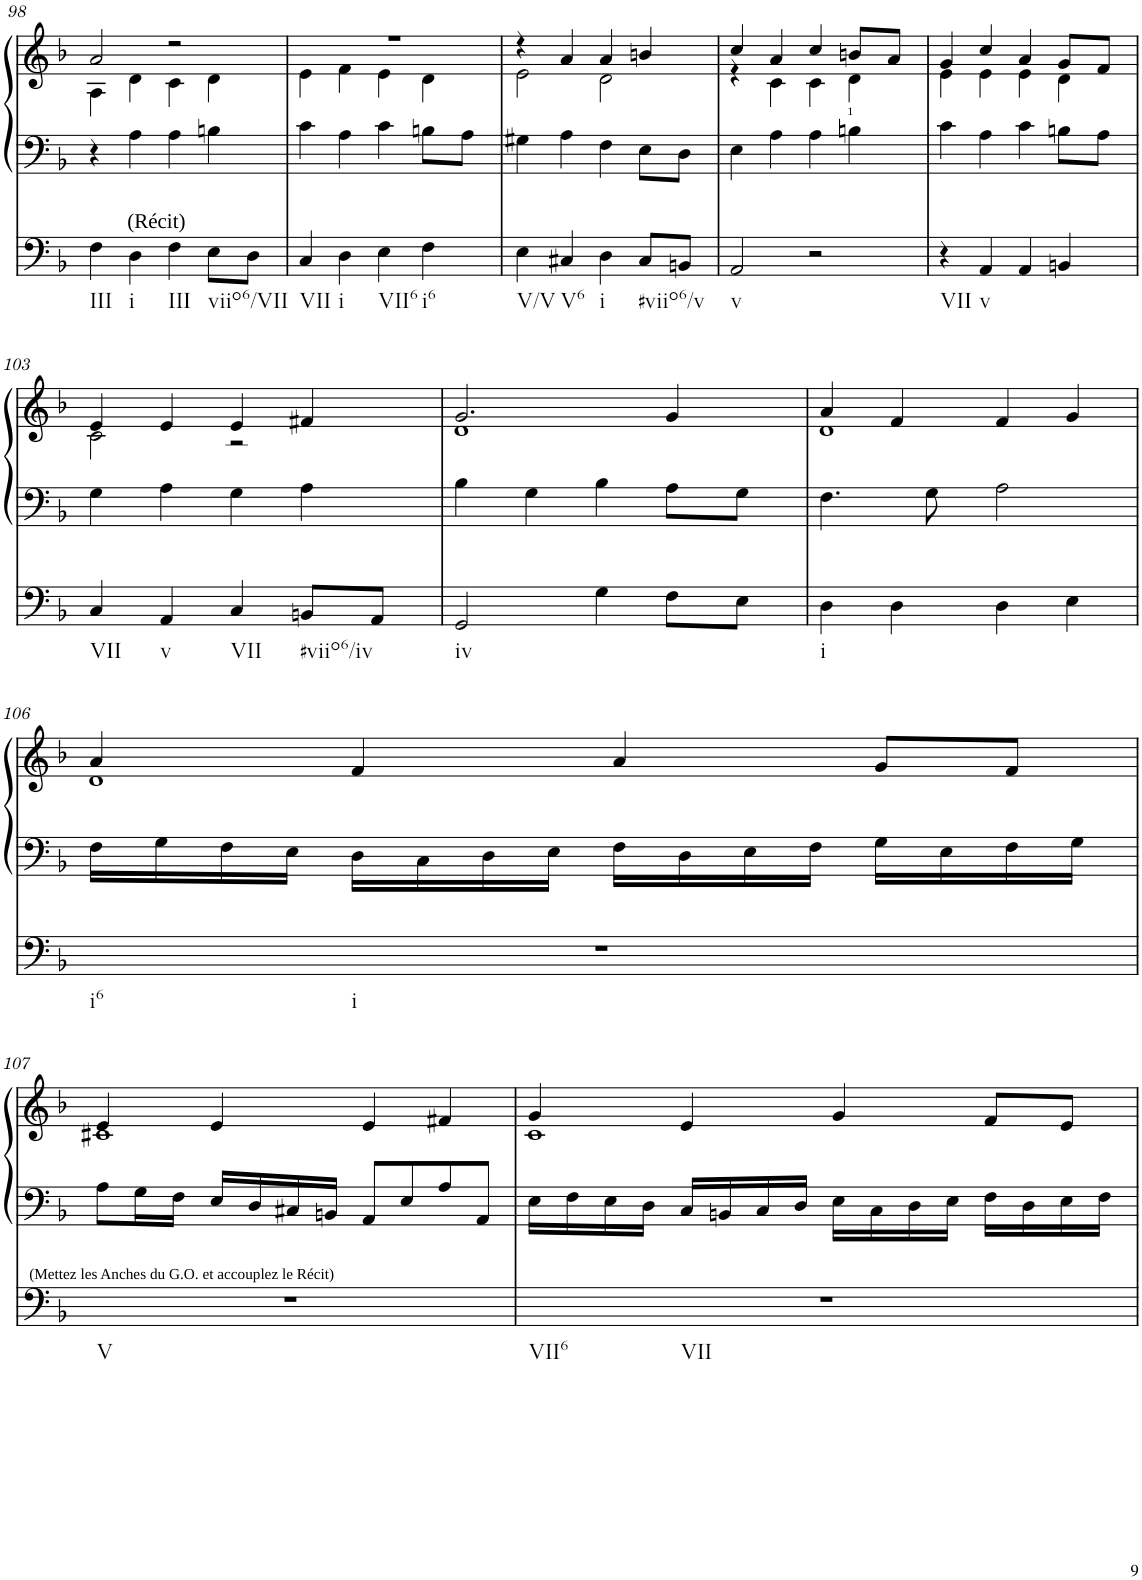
**kern	**kern	**kern
*part2	*part1	*part1
*staff3	*staff2	*staff1
*I"Pedal	*I"linke Hand	*
!!LO:PB:g=z
*clefF4	*clefF4	*clefG2
*k[b-]	*k[b-]	*k[b-]
*M4/4	*M4/4	*M4/4
=98	=98	=98
*	*	*^
!LO:TX:b:t=III	!	!	!
4F\	4r	2a/	4A\
!	!LO:TX:b:t=(Récit)	!	!
!LO:TX:b:t=i	!	!	!
4D\	4A\	.	4d\
!LO:TX:b:t=III	!	!	!
4F\	4A\	2r	4c\
!LO:TX:b:t=viio6/VII	!	!	!
8E\L	4Bn\	.	4d\
8D\J	.	.	.
=99	=99	=99	=99
!LO:TX:b:t=VII	!	!	!
4C/	4c\	1r	4e\
!LO:TX:b:t=i	!	!	!
4D\	4A\	.	4f\
!LO:TX:b:t=VII6	!	!	!
4E\	4c\	.	4e\
!LO:TX:b:t=i6	!	!	!
4F\	8Bn\L	.	4d\
.	8A\J	.	.
=100	=100	=100	=100
!LO:TX:b:t=V/V	!	!	!
4E\	4G#X\	4r	2e\
!LO:TX:b:t=V6	!	!	!
4C#X/	4A\	4a/	.
!LO:TX:b:t=i	!	!	!
4D\	4F\	4a/	2d\
!LO:TX:b:t=#viio6/v	!	!	!
8C#/L	8E\L	4bn/	.
8BBn/J	8D\J	.	.
=101	=101	=101	=101
!LO:TX:b:t=v	!	!	!
2AA/	4E\	4cc/	4r
.	4A\	4a/	4c\
2r	4A\	4cc/	4c\
!	!	!LO:TX:b:t=1	!
.	4Bn\	8bn/L	4d\
.	.	8a/J	.
=102	=102	=102	=102
!LO:TX:b:t=VII	!	!	!
4r	4c\	4g/	4e\
!LO:TX:b:t=v	!	!	!
4AA/	4A\	4cc/	4e\
4AA/	4c\	4a/	4e\
4BBn/	8Bn\L	8g/L	4d\
.	8A\J	8f/J	.
!!LO:LB:g=z	!!
=103	=103	=103	=103
!LO:TX:b:t=VII	!	!	!
4C/	4G\	4e/	2c\
!LO:TX:b:t=v	!	!	!
4AA/	4A\	4e/	.
!LO:TX:b:t=VII	!	!	!
4C/	4G\	4e/	2r
!LO:TX:b:t=#viio6/iv	!	!	!
8BBn/L	4A\	4f#X/	.
8AA/J	.	.	.
=104	=104	=104	=104
!LO:TX:b:t=iv	!	!	!
2GG/	4B-\	2.g/	1d
.	4G\	.	.
4G\	4B-\	.	.
8F\L	8A\L	4g/	.
8E\J	8G\J	.	.
=105	=105	=105	=105
!LO:TX:b:t=i	!	!	!
4D\	4.F\	4a/	1d
4D\	.	4f/	.
.	8G\	.	.
4D\	2A\	4f/	.
4E\	.	4g/	.
!!LO:LB:g=z	!!
=106	=106	=106	=106
!LO:TX:b:t=i6	!	!	!
!LO:TX:b:t=i	!	!	!
1r	16F\LL	4a/	1d
.	16G\	.	.
.	16F\	.	.
.	16E\JJ	.	.
.	16D\LL	4f/	.
.	16C\	.	.
.	16D\	.	.
.	16E\JJ	.	.
.	16F\LL	4a/	.
.	16D\	.	.
.	16E\	.	.
.	16F\JJ	.	.
.	16G\LL	8g/L	.
.	16E\	.	.
.	16F\	8f/J	.
.	16G\JJ	.	.
!!LO:LB:g=z	!!
=107	=107	=107	=107
!	!LO:TX:b:t=(Mettez les Anches du G.O. et accouplez le Récit)	!	!
!LO:TX:b:t=V	!	!	!
1r	8A\L	4e/	1c#X
.	16G\L	.	.
.	16F\JJ	.	.
.	16E/LL	4e/	.
.	16D/	.	.
.	16C#X/	.	.
.	16BBn/JJ	.	.
.	8AA/L	4e/	.
.	8E/	.	.
.	8A/	4f#X/	.
.	8AA/J	.	.
=108	=108	=108	=108
!LO:TX:b:t=VII6	!	!	!
!LO:TX:b:t=VII	!	!	!
1r	16E\LL	4g/	1c
.	16F\	.	.
.	16E\	.	.
.	16D\JJ	.	.
.	16C/LL	4e/	.
.	16BBn/	.	.
.	16C/	.	.
.	16D/JJ	.	.
.	16E\LL	4g/	.
.	16C\	.	.
.	16D\	.	.
.	16E\JJ	.	.
.	16F\LL	8f/L	.
.	16D\	.	.
.	16E\	8e/J	.
.	16F\JJ	.	.
*	*	*v	*v
=	=	=
*-	*-	*-
